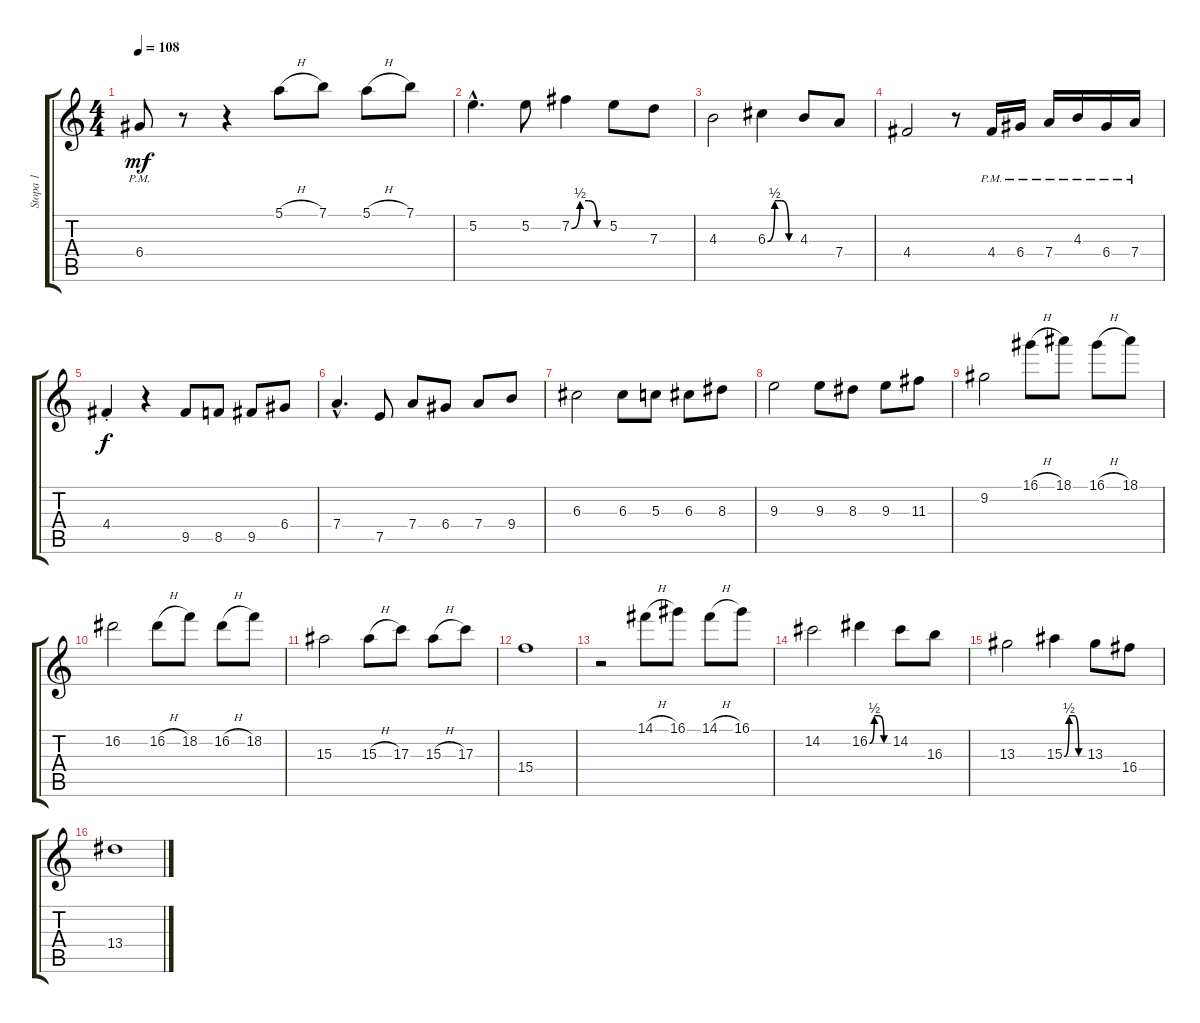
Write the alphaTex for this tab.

\track ("Stopa 1" "Stopa 1") {instrument overdrivenguitar}
\staff {score tabs}
\tuning (E4 B3 G3 D3 A2 E2) {hide}
\ts (4 4)
\tempo 108
\clef g2
\ks c
6.4{pm}.8{dy mf} r.8 r.4 5.1{h}.8 7.1.8 5.1{h}.8 7.1.8 |
5.2{hac}.4{d} 5.2.8 7.2{be (custom 0 0 15 2 30 2 45 0 60 0)}.4 5.2.8 7.3.8 |
4.3.2 6.3{be (custom 0 0 15 2 30 2 45 0 60 0)}.4 4.3.8 7.4.8 |
4.4.2 r.8 4.4{pm}.16 6.4{pm}.16 7.4{pm}.16 4.3{pm}.16 6.4{pm}.16 7.4{pm}.16 |
4.4{st}.4{dy f} r.4 9.5.8 8.5.8 9.5.8 6.4.8 |
7.4{hac}.4{d} 7.5.8 7.4.8 6.4.8 7.4.8 9.4.8 |
6.3.2 6.3.8 5.3.8 6.3.8 8.3.8 |
9.3.2 9.3.8 8.3.8 9.3.8 11.3.8 |
9.2.2 16.1{h}.8 18.1.8 16.1{h}.8 18.1.8 |
16.2.2 16.2{h}.8 18.2.8 16.2{h}.8 18.2.8 |
15.3.2 15.3{h}.8 17.3.8 15.3{h}.8 17.3.8 |
15.4.1 |
r.2 14.1{h}.8 16.1.8 14.1{h}.8 16.1.8 |
14.2.2 16.2{be (custom 0 0 15 2 30 2 45 0 60 0)}.4 14.2.8 16.3.8 |
13.3.2 15.3{be (custom 0 0 15 2 30 2 45 0 60 0)}.4 13.3.8 16.4.8 |
13.4.1
